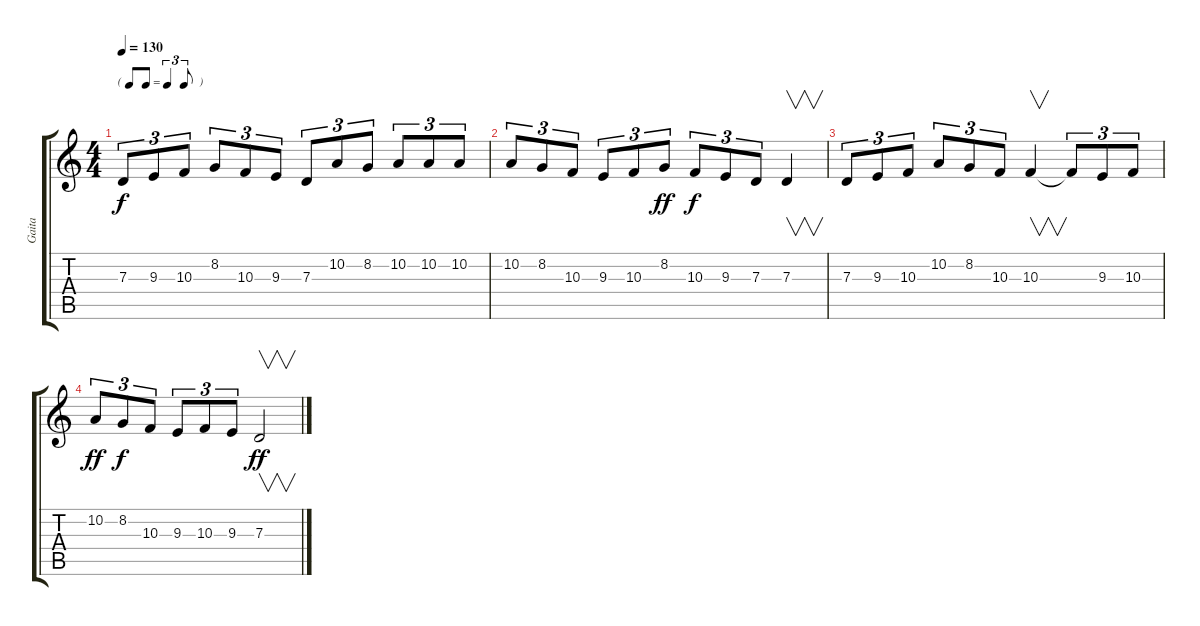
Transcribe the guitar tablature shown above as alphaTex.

\track ("Gaita" "Gaita") {instrument englishhorn}
\staff {score tabs}
\tuning (E4 B3 G3 D3 A2 E2) {hide}
\ts (4 4)
\tf triplet8th
\tempo 130
\clef g2
\ks c
7.3.8{tu (3 2) dy f} 9.3.8{tu (3 2)} 10.3.8{tu (3 2)} 8.2.8{tu (3 2)} 10.3.8{tu (3 2)} 9.3.8{tu (3 2)} 7.3.8{tu (3 2)} 10.2.8{tu (3 2)} 8.2.8{tu (3 2)} 10.2.8{tu (3 2)} 10.2.8{tu (3 2)} 10.2.8{tu (3 2)} |
10.2.8{tu (3 2)} 8.2.8{tu (3 2)} 10.3.8{tu (3 2)} 9.3.8{tu (3 2)} 10.3.8{tu (3 2)} 8.2.8{tu (3 2) dy ff} 10.3.8{tu (3 2) dy f} 9.3.8{tu (3 2)} 7.3.8{tu (3 2)} 7.3.4{v} |
7.3.8{tu (3 2)} 9.3.8{tu (3 2)} 10.3.8{tu (3 2)} 10.2.8{tu (3 2)} 8.2.8{tu (3 2)} 10.3.8{tu (3 2)} 10.3.4{v} 10.3{t}.8{tu (3 2)} 9.3.8{tu (3 2)} 10.3.8{tu (3 2)} |
10.2.8{tu (3 2) dy ff} 8.2.8{tu (3 2) dy f} 10.3.8{tu (3 2)} 9.3.8{tu (3 2)} 10.3.8{tu (3 2)} 9.3.8{tu (3 2)} 7.3.2{v dy ff}
